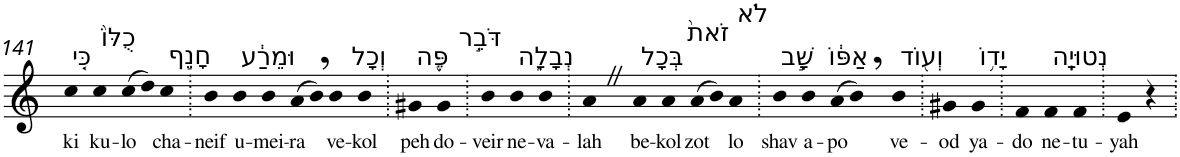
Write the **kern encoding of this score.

**kern	**text
*part1	*part1
*staff1	*staff1
*I"Piano	*
*I'Pno	*
!!LO:PB:g=z
*clefG2	*
*k[]	*
=141	=141
!LO:TX:a:t=כִּ֤י	!
!	!LO:LY:b
4cc	ki
!LO:TX:a:t=כֻלּוֹ֙	!
!	!LO:LY:b
4cc	ku-
!	!LO:LY:b
(8cc	-lo
8dd)	.
!LO:TX:a:t=חָנֵ֣ף	!
!	!LO:LY:b
4cc	cha-
=142.	=142.
!	!LO:LY:b
4b	-neif
!LO:TX:a:t=וּמֵרַ֔ע	!
!	!LO:LY:b
4b	u-
!	!LO:LY:b
4b	-mei-
!	!LO:LY:b
(8a	-ra
8b,)	.
!LO:TX:a:t=וְכָל	!
!	!LO:LY:b
4b	ve-
!	!LO:LY:b
4b	-kol
=143.	=143.
!LO:TX:a:t=פֶּ֖ה	!
!	!LO:LY:b
4g#X	peh
!LO:TX:a:t=דֹּבֵ֣ר	!
!	!LO:LY:b
4g#	do-
=144.	=144.
!	!LO:LY:b
4b	-veir
!LO:TX:a:t=נְבָלָ֑ה	!
!	!LO:LY:b
4b	ne-
!	!LO:LY:b
4b	-va-
=145.	=145.
!	!LO:LY:b
4aZ	-lah
!LO:TX:a:t=בְּכָל	!
!	!LO:LY:b
4a	be-
!	!LO:LY:b
4a	-kol
!LO:TX:a:t=זֹאת֙	!
!	!LO:LY:b
(8a	zot
8b)	.
!LO:TX:a:t=לֹא	!
!	!LO:LY:b
4a	lo
=146.	=146.
!LO:TX:a:t=שָׁ֣ב	!
!	!LO:LY:b
4b	shav
!LO:TX:a:t=אַפּ֔וֹ	!
!	!LO:LY:b
4b	a-
!	!LO:LY:b
(8a	-po
8b,)	.
!LO:TX:a:t=וְע֖וֹד	!
!	!LO:LY:b
4b	ve-
=147.	=147.
!	!LO:LY:b
4g#X	-od
!LO:TX:a:t=יָד֥וֹ	!
!	!LO:LY:b
4g#	ya-
=148.	=148.
!	!LO:LY:b
4f	-do
!LO:TX:a:t=נְטוּיָֽה	!
!	!LO:LY:b
4f	ne-
!	!LO:LY:b
4f	-tu-
=149.	=149.
!	!LO:LY:b
4e	-yah
4r	.
=.	=.
*-	*-
